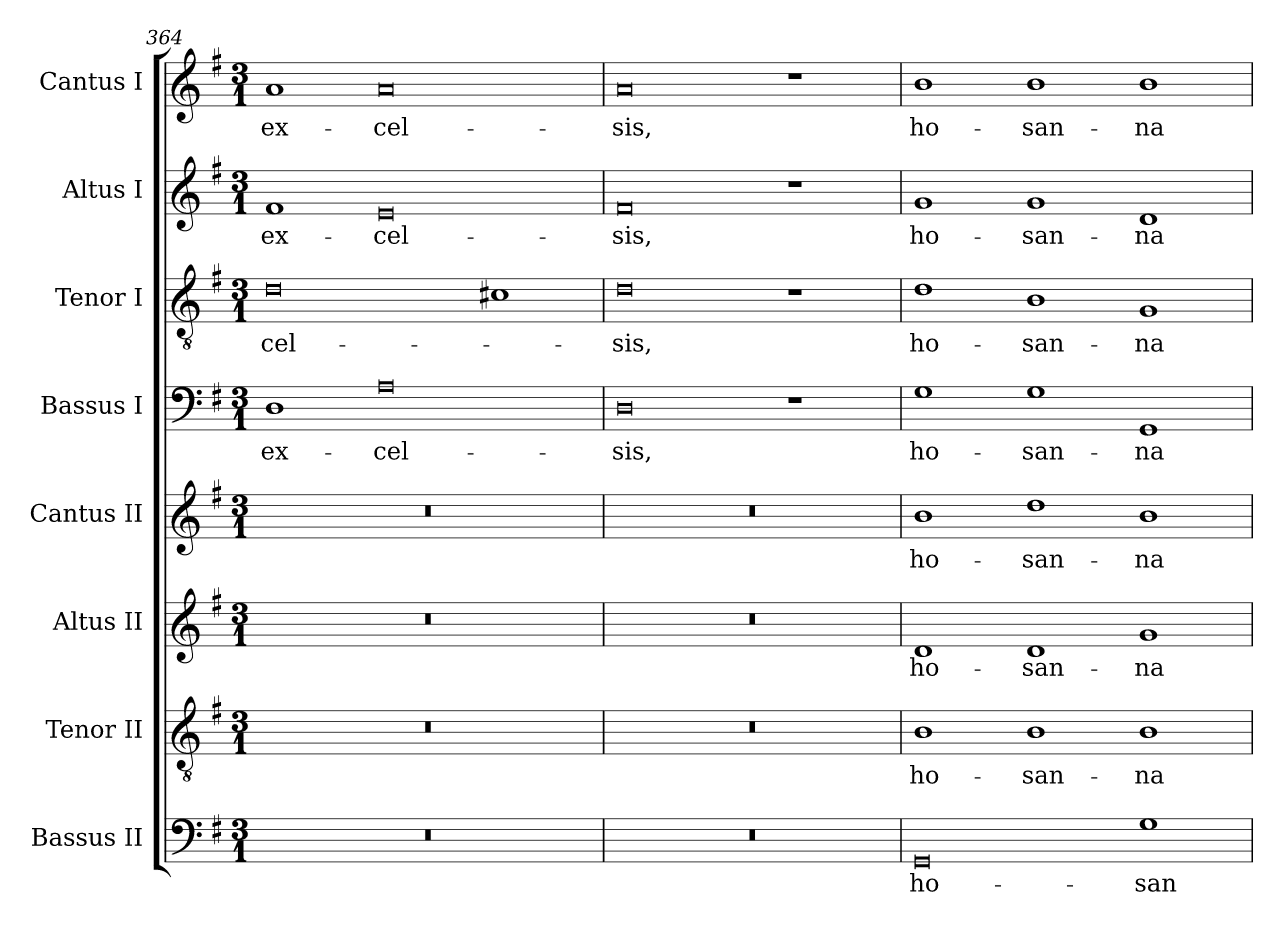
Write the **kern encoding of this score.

**kern	**text	**kern	**text	**kern	**text	**kern	**text	**kern	**text	**kern	**text	**kern	**text	**kern	**text
*part8	*part8	*part7	*part7	*part6	*part6	*part5	*part5	*part4	*part4	*part3	*part3	*part2	*part2	*part1	*part1
*staff8	*staff8	*staff7	*staff7	*staff6	*staff6	*staff5	*staff5	*staff4	*staff4	*staff3	*staff3	*staff2	*staff2	*staff1	*staff1
*I"Bassus II	*	*I"Tenor II	*	*I"Altus II	*	*I"Cantus II	*	*I"Bassus I	*	*I"Tenor I	*	*I"Altus I	*	*I"Cantus I	*
*I'B II	*	*I'T II	*	*I'A II	*	*I'C II	*	*I'B I	*	*I'T I	*	*I'A I	*	*I'C I	*
!!LO:PB:g=z
*clefF4	*	*clefGv2	*	*clefG2	*	*clefG2	*	*clefF4	*	*clefGv2	*	*clefG2	*	*clefG2	*
*k[f#]	*	*k[f#]	*	*k[f#]	*	*k[f#]	*	*k[f#]	*	*k[f#]	*	*k[f#]	*	*k[f#]	*
*G:	*	*G:	*	*G:	*	*G:	*	*G:	*	*G:	*	*G:	*	*G:	*
*M3/1	*	*M3/1	*	*M3/1	*	*M3/1	*	*M3/1	*	*M3/1	*	*M3/1	*	*M3/1	*
=364	=364	=364	=364	=364	=364	=364	=364	=364	=364	=364	=364	=364	=364	=364	=364
!	!	!	!	!	!	!	!	!	!LO:LY:b	!	!	!	!	!	!
!	!	!	!	!	!	!	!	!	!	!	!LO:LY:b	!	!	!	!
!	!	!	!	!	!	!	!	!	!	!	!	!	!LO:LY:b	!	!
!	!	!	!	!	!	!	!	!	!	!	!	!	!	!	!LO:LY:b
0.r	.	0.r	.	0.r	.	0.r	.	1D	ex-	0d	-cel-	1f#	ex-	1a	ex-
!	!	!	!	!	!	!	!	!	!LO:LY:b	!	!	!	!	!	!
!	!	!	!	!	!	!	!	!	!	!	!	!	!LO:LY:b	!	!
!	!	!	!	!	!	!	!	!	!	!	!	!	!	!	!LO:LY:b
.	.	.	.	.	.	.	.	0A	-cel-	.	.	0e	-cel-	0a	-cel-
.	.	.	.	.	.	.	.	.	.	1c#X	.	.	.	.	.
=365	=365	=365	=365	=365	=365	=365	=365	=365	=365	=365	=365	=365	=365	=365	=365
!	!	!	!	!	!	!	!	!	!LO:LY:b	!	!	!	!	!	!
!	!	!	!	!	!	!	!	!	!	!	!LO:LY:b	!	!	!	!
!	!	!	!	!	!	!	!	!	!	!	!	!	!LO:LY:b	!	!
!	!	!	!	!	!	!	!	!	!	!	!	!	!	!	!LO:LY:b
0.r	.	0.r	.	0.r	.	0.r	.	0D	-sis,	0d	-sis,	0f#	-sis,	0a	-sis,
.	.	.	.	.	.	.	.	1r	.	1r	.	1r	.	1r	.
=366	=366	=366	=366	=366	=366	=366	=366	=366	=366	=366	=366	=366	=366	=366	=366
!	!LO:LY:b	!	!	!	!	!	!	!	!	!	!	!	!	!	!
!	!	!	!LO:LY:b	!	!	!	!	!	!	!	!	!	!	!	!
!	!	!	!	!	!LO:LY:b	!	!	!	!	!	!	!	!	!	!
!	!	!	!	!	!	!	!LO:LY:b	!	!	!	!	!	!	!	!
!	!	!	!	!	!	!	!	!	!LO:LY:b	!	!	!	!	!	!
!	!	!	!	!	!	!	!	!	!	!	!LO:LY:b	!	!	!	!
!	!	!	!	!	!	!	!	!	!	!	!	!	!LO:LY:b	!	!
!	!	!	!	!	!	!	!	!	!	!	!	!	!	!	!LO:LY:b
0GG	ho-	1B	ho-	1d	ho-	1b	ho-	1G	ho-	1d	ho-	1g	ho-	1b	ho-
!	!	!	!LO:LY:b	!	!	!	!	!	!	!	!	!	!	!	!
!	!	!	!	!	!LO:LY:b	!	!	!	!	!	!	!	!	!	!
!	!	!	!	!	!	!	!LO:LY:b	!	!	!	!	!	!	!	!
!	!	!	!	!	!	!	!	!	!LO:LY:b	!	!	!	!	!	!
!	!	!	!	!	!	!	!	!	!	!	!LO:LY:b	!	!	!	!
!	!	!	!	!	!	!	!	!	!	!	!	!	!LO:LY:b	!	!
!	!	!	!	!	!	!	!	!	!	!	!	!	!	!	!LO:LY:b
.	.	1B	-san-	1d	-san-	1dd	-san-	1G	-san-	1B	-san-	1g	-san-	1b	-san-
!	!LO:LY:b	!	!	!	!	!	!	!	!	!	!	!	!	!	!
!	!	!	!LO:LY:b	!	!	!	!	!	!	!	!	!	!	!	!
!	!	!	!	!	!LO:LY:b	!	!	!	!	!	!	!	!	!	!
!	!	!	!	!	!	!	!LO:LY:b	!	!	!	!	!	!	!	!
!	!	!	!	!	!	!	!	!	!LO:LY:b	!	!	!	!	!	!
!	!	!	!	!	!	!	!	!	!	!	!LO:LY:b	!	!	!	!
!	!	!	!	!	!	!	!	!	!	!	!	!	!LO:LY:b	!	!
!	!	!	!	!	!	!	!	!	!	!	!	!	!	!	!LO:LY:b
1G	-san-	1B	-na	1g	-na	1b	-na	1GG	-na	1G	-na	1d	-na	1b	-na
=	=	=	=	=	=	=	=	=	=	=	=	=	=	=	=
*-	*-	*-	*-	*-	*-	*-	*-	*-	*-	*-	*-	*-	*-	*-	*-
